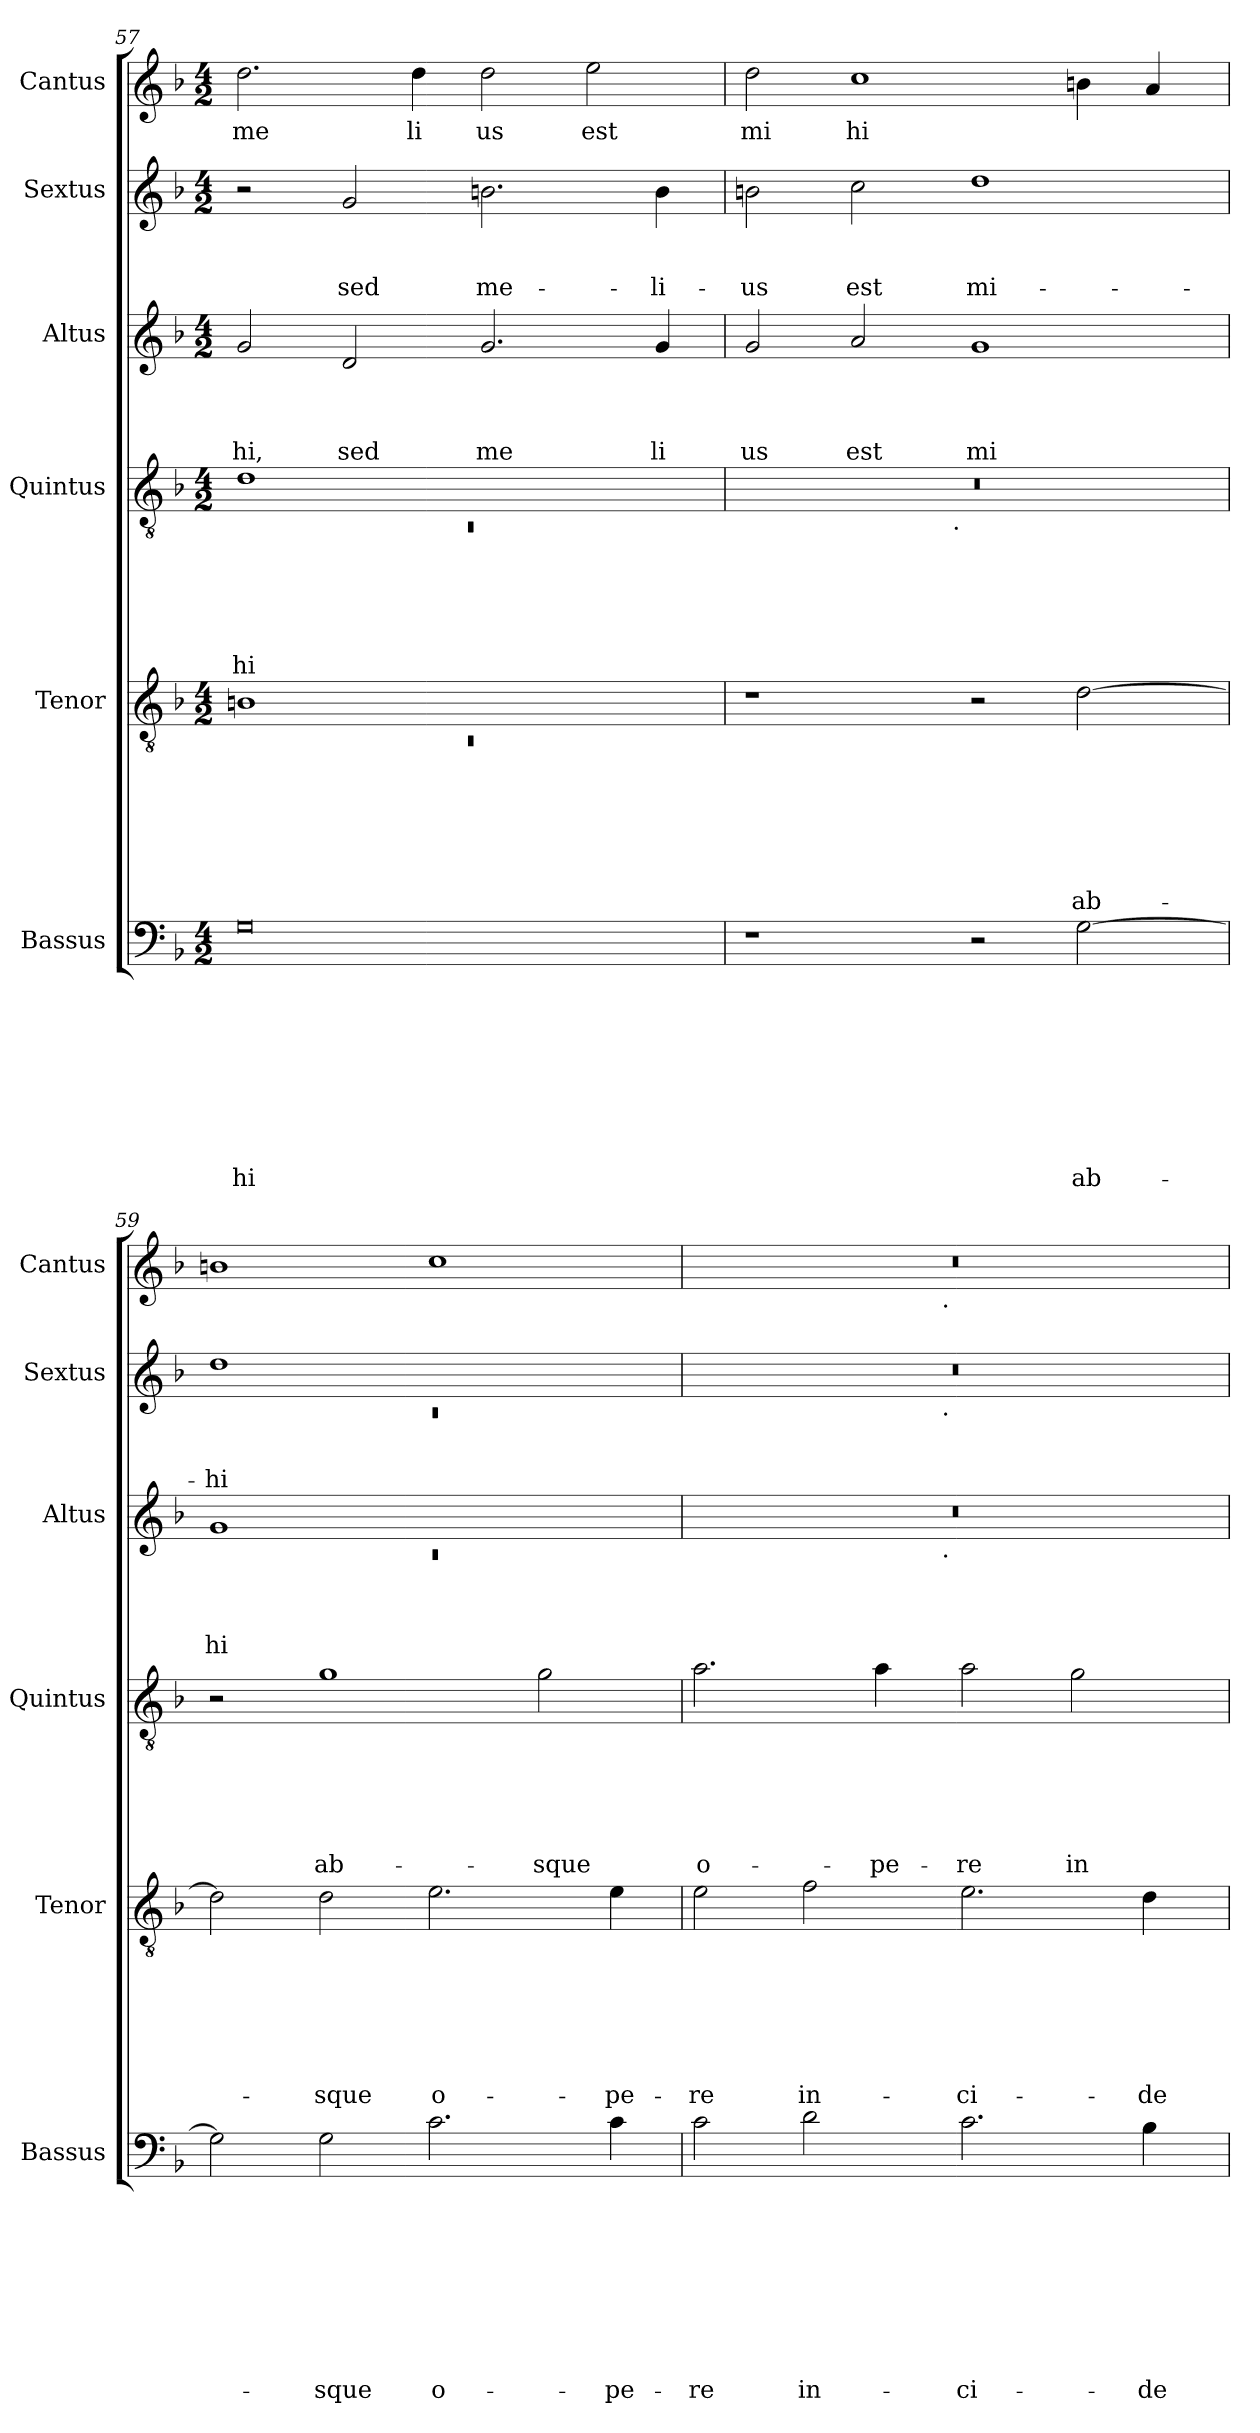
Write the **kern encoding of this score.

**kern	**text	**text	**text	**text	**text	**text	**text	**text	**text	**kern	**text	**text	**text	**text	**text	**text	**text	**kern	**text	**text	**text	**text	**text	**text	**kern	**text	**text	**text	**text	**kern	**text	**text	**text	**kern	**text
*part6	*part6	*part6	*part6	*part6	*part6	*part6	*part6	*part6	*part6	*part5	*part5	*part5	*part5	*part5	*part5	*part5	*part5	*part4	*part4	*part4	*part4	*part4	*part4	*part4	*part3	*part3	*part3	*part3	*part3	*part2	*part2	*part2	*part2	*part1	*part1
*staff6	*staff6	*staff6	*staff6	*staff6	*staff6	*staff6	*staff6	*staff6	*staff6	*staff5	*staff5	*staff5	*staff5	*staff5	*staff5	*staff5	*staff5	*staff4	*staff4	*staff4	*staff4	*staff4	*staff4	*staff4	*staff3	*staff3	*staff3	*staff3	*staff3	*staff2	*staff2	*staff2	*staff2	*staff1	*staff1
*I"Bassus	*	*	*	*	*	*	*	*	*	*I"Tenor	*	*	*	*	*	*	*	*I"Quintus	*	*	*	*	*	*	*I"Altus	*	*	*	*	*I"Sextus	*	*	*	*I"Cantus	*
*I'Bassus	*	*	*	*	*	*	*	*	*	*I'Tenor	*	*	*	*	*	*	*	*I'Quintus	*	*	*	*	*	*	*I'Altus	*	*	*	*	*I'Sextus	*	*	*	*I'Cantus	*
*clefF4	*	*	*	*	*	*	*	*	*	*clefGv2	*	*	*	*	*	*	*	*clefGv2	*	*	*	*	*	*	*clefG2	*	*	*	*	*clefG2	*	*	*	*clefG2	*
*k[b-]	*	*	*	*	*	*	*	*	*	*k[b-]	*	*	*	*	*	*	*	*k[b-]	*	*	*	*	*	*	*k[b-]	*	*	*	*	*k[b-]	*	*	*	*k[b-]	*
*F:	*	*	*	*	*	*	*	*	*	*F:	*	*	*	*	*	*	*	*F:	*	*	*	*	*	*	*F:	*	*	*	*	*F:	*	*	*	*F:	*
*M4/2	*	*	*	*	*	*	*	*	*	*M4/2	*	*	*	*	*	*	*	*M4/2	*	*	*	*	*	*	*M4/2	*	*	*	*	*M4/2	*	*	*	*M4/2	*
=57	=57	=57	=57	=57	=57	=57	=57	=57	=57	=57	=57	=57	=57	=57	=57	=57	=57	=57	=57	=57	=57	=57	=57	=57	=57	=57	=57	=57	=57	=57	=57	=57	=57	=57	=57
*	*	*	*	*	*	*	*	*	*	*^	*	*	*	*	*	*	*	*^	*	*	*	*	*	*	*	*	*	*	*	*	*	*	*	*	*
!	!	!	!	!	!	!	!	!	!LO:LY:b	!	!LO:N:vis=1	!	!	!	!	!	!	!	!	!LO:N:vis=1	!	!	!	!	!	!LO:LY:b	!	!	!	!	!LO:LY:b	!	!	!	!	!	!LO:LY:b
0G	.	.	.	.	.	.	.	.	-hi	1Bn	0rC	.	.	.	.	.	.	.	1d	0rC	.	.	.	.	.	-hi	2g/	.	.	.	hi,	2r	.	.	.	2.dd\	me
!	!	!	!	!	!	!	!	!	!	!	!	!	!	!	!	!	!	!	!	!	!	!	!	!	!	!	!	!	!	!	!LO:LY:b	!	!	!	!LO:LY:b	!	!
.	.	.	.	.	.	.	.	.	.	.	.	.	.	.	.	.	.	.	.	.	.	.	.	.	.	.	2d/	.	.	.	sed	2g/	.	.	sed	.	.
!	!	!	!	!	!	!	!	!	!	!	!	!	!	!	!	!	!	!	!	!	!	!	!	!	!	!	!	!	!	!	!	!	!	!	!	!	!LO:LY:b
.	.	.	.	.	.	.	.	.	.	.	.	.	.	.	.	.	.	.	.	.	.	.	.	.	.	.	.	.	.	.	.	.	.	.	.	4dd\	li
!	!	!	!	!	!	!	!	!	!	!	!	!	!	!	!	!	!	!	!	!	!	!	!	!	!	!	!	!	!	!	!LO:LY:b	!	!	!	!LO:LY:b	!	!LO:LY:b
.	.	.	.	.	.	.	.	.	.	1ryy	.	.	.	.	.	.	.	.	1ryy	.	.	.	.	.	.	.	2.g/	.	.	.	me	2.bn\	.	.	me-	2dd\	us
!	!	!	!	!	!	!	!	!	!	!	!	!	!	!	!	!	!	!	!	!	!	!	!	!	!	!	!	!	!	!	!	!	!	!	!	!	!LO:LY:b
.	.	.	.	.	.	.	.	.	.	.	.	.	.	.	.	.	.	.	.	.	.	.	.	.	.	.	.	.	.	.	.	.	.	.	.	2ee\	est
!	!	!	!	!	!	!	!	!	!	!	!	!	!	!	!	!	!	!	!	!	!	!	!	!	!	!	!	!	!	!	!LO:LY:b	!	!	!	!LO:LY:b	!	!
.	.	.	.	.	.	.	.	.	.	.	.	.	.	.	.	.	.	.	.	.	.	.	.	.	.	.	4g/	.	.	.	li	4b\	.	.	-li-	.	.
*	*	*	*	*	*	*	*	*	*	*v	*v	*	*	*	*	*	*	*	*	*	*	*	*	*	*	*	*	*	*	*	*	*	*	*	*	*	*
=58!	=58!	=58!	=58!	=58!	=58!	=58!	=58!	=58!	=58!	=58!	=58!	=58!	=58!	=58!	=58!	=58!	=58!	=58!	=58!	=58!	=58!	=58!	=58!	=58!	=58!	=58!	=58!	=58!	=58!	=58!	=58!	=58!	=58!	=58!	=58!	=58!
!	!	!	!	!	!	!	!	!	!	!	!	!	!	!	!	!	!	!	!	!	!	!	!	!	!	!	!	!	!	!LO:LY:b	!	!	!	!LO:LY:b	!	!LO:LY:b
1r	.	.	.	.	.	.	.	.	.	1r	.	.	.	.	.	.	.	0r	2ryy	.	.	.	.	.	.	2g/	.	.	.	us	2bn\	.	.	-us	2dd\	mi
!	!	!	!	!	!	!	!	!	!	!	!	!	!	!	!	!	!	!	!	!	!	!	!	!	!	!	!	!	!	!LO:LY:b	!	!	!	!LO:LY:b	!	!LO:LY:b
.	.	.	.	.	.	.	.	.	.	.	.	.	.	.	.	.	.	.	4...ryy	.	.	.	.	.	.	2a/	.	.	.	est	2cc\	.	.	est	1cc	hi
!	!	!	!	!	!	!	!	!	!	!	!	!	!	!	!	!	!	!	!LO:TX:b:t=.	!	!	!	!	!	!	!	!	!	!	!	!	!	!	!	!	!
.	.	.	.	.	.	.	.	.	.	.	.	.	.	.	.	.	.	.	1ryy	.	.	.	.	.	.	.	.	.	.	.	.	.	.	.	.	.
!	!	!	!	!	!	!	!	!	!	!	!	!	!	!	!	!	!	!	!	!	!	!	!	!	!	!	!	!	!	!LO:LY:b	!	!	!	!LO:LY:b	!	!
2r	.	.	.	.	.	.	.	.	.	2r	.	.	.	.	.	.	.	.	.	.	.	.	.	.	.	1g	.	.	.	mi	1dd	.	.	mi-	.	.
!	!	!	!	!	!	!	!	!	!LO:LY:b	!	!	!	!	!	!	!	!LO:LY:b	!	!	!	!	!	!	!	!	!	!	!	!	!	!	!	!	!	!	!
[>2G\	.	.	.	.	.	.	.	.	ab-	[>2d\	.	.	.	.	.	.	ab-	.	.	.	.	.	.	.	.	.	.	.	.	.	.	.	.	.	4bn\	.
.	.	.	.	.	.	.	.	.	.	.	.	.	.	.	.	.	.	.	.	.	.	.	.	.	.	.	.	.	.	.	.	.	.	.	4a/	.
.	.	.	.	.	.	.	.	.	.	.	.	.	.	.	.	.	.	.	32ryy	.	.	.	.	.	.	.	.	.	.	.	.	.	.	.	.	.
=59!	=59!	=59!	=59!	=59!	=59!	=59!	=59!	=59!	=59!	=59!	=59!	=59!	=59!	=59!	=59!	=59!	=59!	=59!	=59!	=59!	=59!	=59!	=59!	=59!	=59!	=59!	=59!	=59!	=59!	=59!	=59!	=59!	=59!	=59!	=59!	=59!
*	*	*	*	*	*	*	*	*	*	*	*	*	*	*	*	*	*	*	*	*	*	*	*	*	*	*^	*	*	*	*	*^	*	*	*	*	*
!	!	!	!	!	!	!	!	!	!	!	!	!	!	!	!	!	!	!	!	!	!	!	!	!	!	!	!LO:N:vis=1	!	!	!	!LO:LY:b	!	!LO:N:vis=1	!	!	!LO:LY:b	!	!
*	*	*	*	*	*	*	*	*	*	*	*	*	*	*	*	*	*	*v	*v	*	*	*	*	*	*	*	*	*	*	*	*	*	*	*	*	*	*	*
2G\]	.	.	.	.	.	.	.	.	.	2d\]	.	.	.	.	.	.	.	2r	.	.	.	.	.	.	1g	0rc	.	.	.	hi	1dd	0rc	.	.	-hi	1bn	.
!	!	!	!	!	!	!	!	!	!LO:LY:b	!	!	!	!	!	!	!	!LO:LY:b	!	!	!	!	!	!	!LO:LY:b	!	!	!	!	!	!	!	!	!	!	!	!	!
2G\	.	.	.	.	.	.	.	.	-sque	2d\	.	.	.	.	.	.	-sque	1g	.	.	.	.	.	ab-	.	.	.	.	.	.	.	.	.	.	.	.	.
!	!	!	!	!	!	!	!	!	!LO:LY:b	!	!	!	!	!	!	!	!LO:LY:b	!	!	!	!	!	!	!	!	!	!	!	!	!	!	!	!	!	!	!	!
2.c\	.	.	.	.	.	.	.	.	o-	2.e\	.	.	.	.	.	.	o-	.	.	.	.	.	.	.	1ryy	.	.	.	.	.	1ryy	.	.	.	.	1cc	.
!	!	!	!	!	!	!	!	!	!	!	!	!	!	!	!	!	!	!	!	!	!	!	!	!LO:LY:b	!	!	!	!	!	!	!	!	!	!	!	!	!
.	.	.	.	.	.	.	.	.	.	.	.	.	.	.	.	.	.	2g\	.	.	.	.	.	-sque	.	.	.	.	.	.	.	.	.	.	.	.	.
!	!	!	!	!	!	!	!	!	!LO:LY:b	!	!	!	!	!	!	!	!LO:LY:b	!	!	!	!	!	!	!	!	!	!	!	!	!	!	!	!	!	!	!	!
4c\	.	.	.	.	.	.	.	.	-pe-	4e\	.	.	.	.	.	.	-pe-	.	.	.	.	.	.	.	.	.	.	.	.	.	.	.	.	.	.	.	.
=60!	=60!	=60!	=60!	=60!	=60!	=60!	=60!	=60!	=60!	=60!	=60!	=60!	=60!	=60!	=60!	=60!	=60!	=60!	=60!	=60!	=60!	=60!	=60!	=60!	=60!	=60!	=60!	=60!	=60!	=60!	=60!	=60!	=60!	=60!	=60!	=60!	=60!
!	!	!	!	!	!	!	!	!	!LO:LY:b	!	!	!	!	!	!	!	!LO:LY:b	!	!	!	!	!	!	!LO:LY:b	!	!	!	!	!	!	!	!	!	!	!	!	!
*	*	*	*	*	*	*	*	*	*	*	*	*	*	*	*	*	*	*	*	*	*	*	*	*	*	*	*	*	*	*	*	*	*	*	*	*^	*
2c\	.	.	.	.	.	.	.	.	-re	2e\	.	.	.	.	.	.	-re	2.a\	.	.	.	.	.	o-	0r	2ryy	.	.	.	.	0r	2ryy	.	.	.	0r	2ryy	.
!	!	!	!	!	!	!	!	!	!LO:LY:b	!	!	!	!	!	!	!	!LO:LY:b	!	!	!	!	!	!	!	!	!	!	!	!	!	!	!	!	!	!	!	!	!
2d\	.	.	.	.	.	.	.	.	in-	2f\	.	.	.	.	.	.	in-	.	.	.	.	.	.	.	.	4...ryy	.	.	.	.	.	4...ryy	.	.	.	.	4...ryy	.
!	!	!	!	!	!	!	!	!	!	!	!	!	!	!	!	!	!	!	!	!	!	!	!	!LO:LY:b	!	!	!	!	!	!	!	!	!	!	!	!	!	!
.	.	.	.	.	.	.	.	.	.	.	.	.	.	.	.	.	.	4a\	.	.	.	.	.	-pe-	.	.	.	.	.	.	.	.	.	.	.	.	.	.
!	!	!	!	!	!	!	!	!	!	!	!	!	!	!	!	!	!	!	!	!	!	!	!	!	!	!	!	!	!	!	!	!	!	!	!	!	!LO:TX:b:t=.	!
!	!	!	!	!	!	!	!	!	!	!	!	!	!	!	!	!	!	!	!	!	!	!	!	!	!	!	!	!	!	!	!	!LO:TX:b:t=.	!	!	!	!	!	!
!	!	!	!	!	!	!	!	!	!	!	!	!	!	!	!	!	!	!	!	!	!	!	!	!	!	!LO:TX:b:t=.	!	!	!	!	!	!	!	!	!	!	!	!
.	.	.	.	.	.	.	.	.	.	.	.	.	.	.	.	.	.	.	.	.	.	.	.	.	.	1ryy	.	.	.	.	.	1ryy	.	.	.	.	1ryy	.
!	!	!	!	!	!	!	!	!	!LO:LY:b	!	!	!	!	!	!	!	!LO:LY:b	!	!	!	!	!	!	!LO:LY:b	!	!	!	!	!	!	!	!	!	!	!	!	!	!
2.c\	.	.	.	.	.	.	.	.	-ci-	2.e\	.	.	.	.	.	.	-ci-	2a\	.	.	.	.	.	-re	.	.	.	.	.	.	.	.	.	.	.	.	.	.
!	!	!	!	!	!	!	!	!	!	!	!	!	!	!	!	!	!	!	!	!	!	!	!	!LO:LY:b	!	!	!	!	!	!	!	!	!	!	!	!	!	!
.	.	.	.	.	.	.	.	.	.	.	.	.	.	.	.	.	.	2g\	.	.	.	.	.	in-	.	.	.	.	.	.	.	.	.	.	.	.	.	.
!	!	!	!	!	!	!	!	!	!LO:LY:b	!	!	!	!	!	!	!	!LO:LY:b	!	!	!	!	!	!	!	!	!	!	!	!	!	!	!	!	!	!	!	!	!
4B-\	.	.	.	.	.	.	.	.	-de-	4d\	.	.	.	.	.	.	-de-	.	.	.	.	.	.	.	.	.	.	.	.	.	.	.	.	.	.	.	.	.
.	.	.	.	.	.	.	.	.	.	.	.	.	.	.	.	.	.	.	.	.	.	.	.	.	.	32ryy	.	.	.	.	.	32ryy	.	.	.	.	32ryy	.
*	*	*	*	*	*	*	*	*	*	*	*	*	*	*	*	*	*	*	*	*	*	*	*	*	*v	*v	*	*	*	*	*	*	*	*	*	*v	*v	*
*	*	*	*	*	*	*	*	*	*	*	*	*	*	*	*	*	*	*	*	*	*	*	*	*	*	*	*	*	*	*v	*v	*	*	*	*	*
=!	=!	=!	=!	=!	=!	=!	=!	=!	=!	=!	=!	=!	=!	=!	=!	=!	=!	=!	=!	=!	=!	=!	=!	=!	=!	=!	=!	=!	=!	=!	=!	=!	=!	=!	=!
*-	*-	*-	*-	*-	*-	*-	*-	*-	*-	*-	*-	*-	*-	*-	*-	*-	*-	*-	*-	*-	*-	*-	*-	*-	*-	*-	*-	*-	*-	*-	*-	*-	*-	*-	*-
